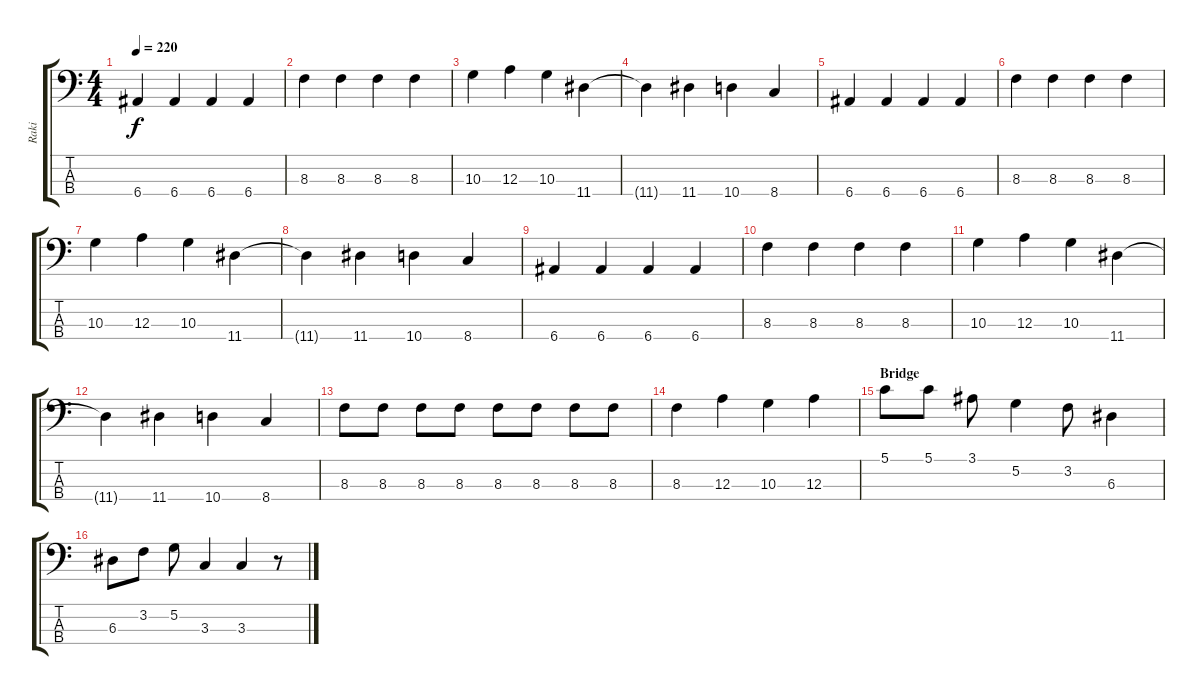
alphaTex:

\track ("Raki" "Raki") {instrument electricbasspick}
\staff {score tabs}
\tuning (G2 D2 A1 E1) {hide}
\ts (4 4)
\tempo 220
\clef f4
\ks c
6.4.4{dy f} 6.4.4 6.4.4 6.4.4 |
8.3.4 8.3.4 8.3.4 8.3.4 |
10.3.4 12.3.4 10.3.4 11.4.4 |
11.4{t}.4 11.4.4 10.4.4 8.4.4 |
6.4.4 6.4.4 6.4.4 6.4.4 |
8.3.4 8.3.4 8.3.4 8.3.4 |
10.3.4 12.3.4 10.3.4 11.4.4 |
11.4{t}.4 11.4.4 10.4.4 8.4.4 |
6.4.4 6.4.4 6.4.4 6.4.4 |
8.3.4 8.3.4 8.3.4 8.3.4 |
10.3.4 12.3.4 10.3.4 11.4.4 |
11.4{t}.4 11.4.4 10.4.4 8.4.4 |
8.3.8 8.3.8 8.3.8 8.3.8 8.3.8 8.3.8 8.3.8 8.3.8 |
8.3.4 12.3.4 10.3.4 12.3.4 |
\section ("" "Bridge")
5.1.8 5.1.8 3.1.8 5.2.4 3.2.8 6.3.4 |
6.3.8 3.2.8 5.2.8 3.3.4 3.3.4 r.8
